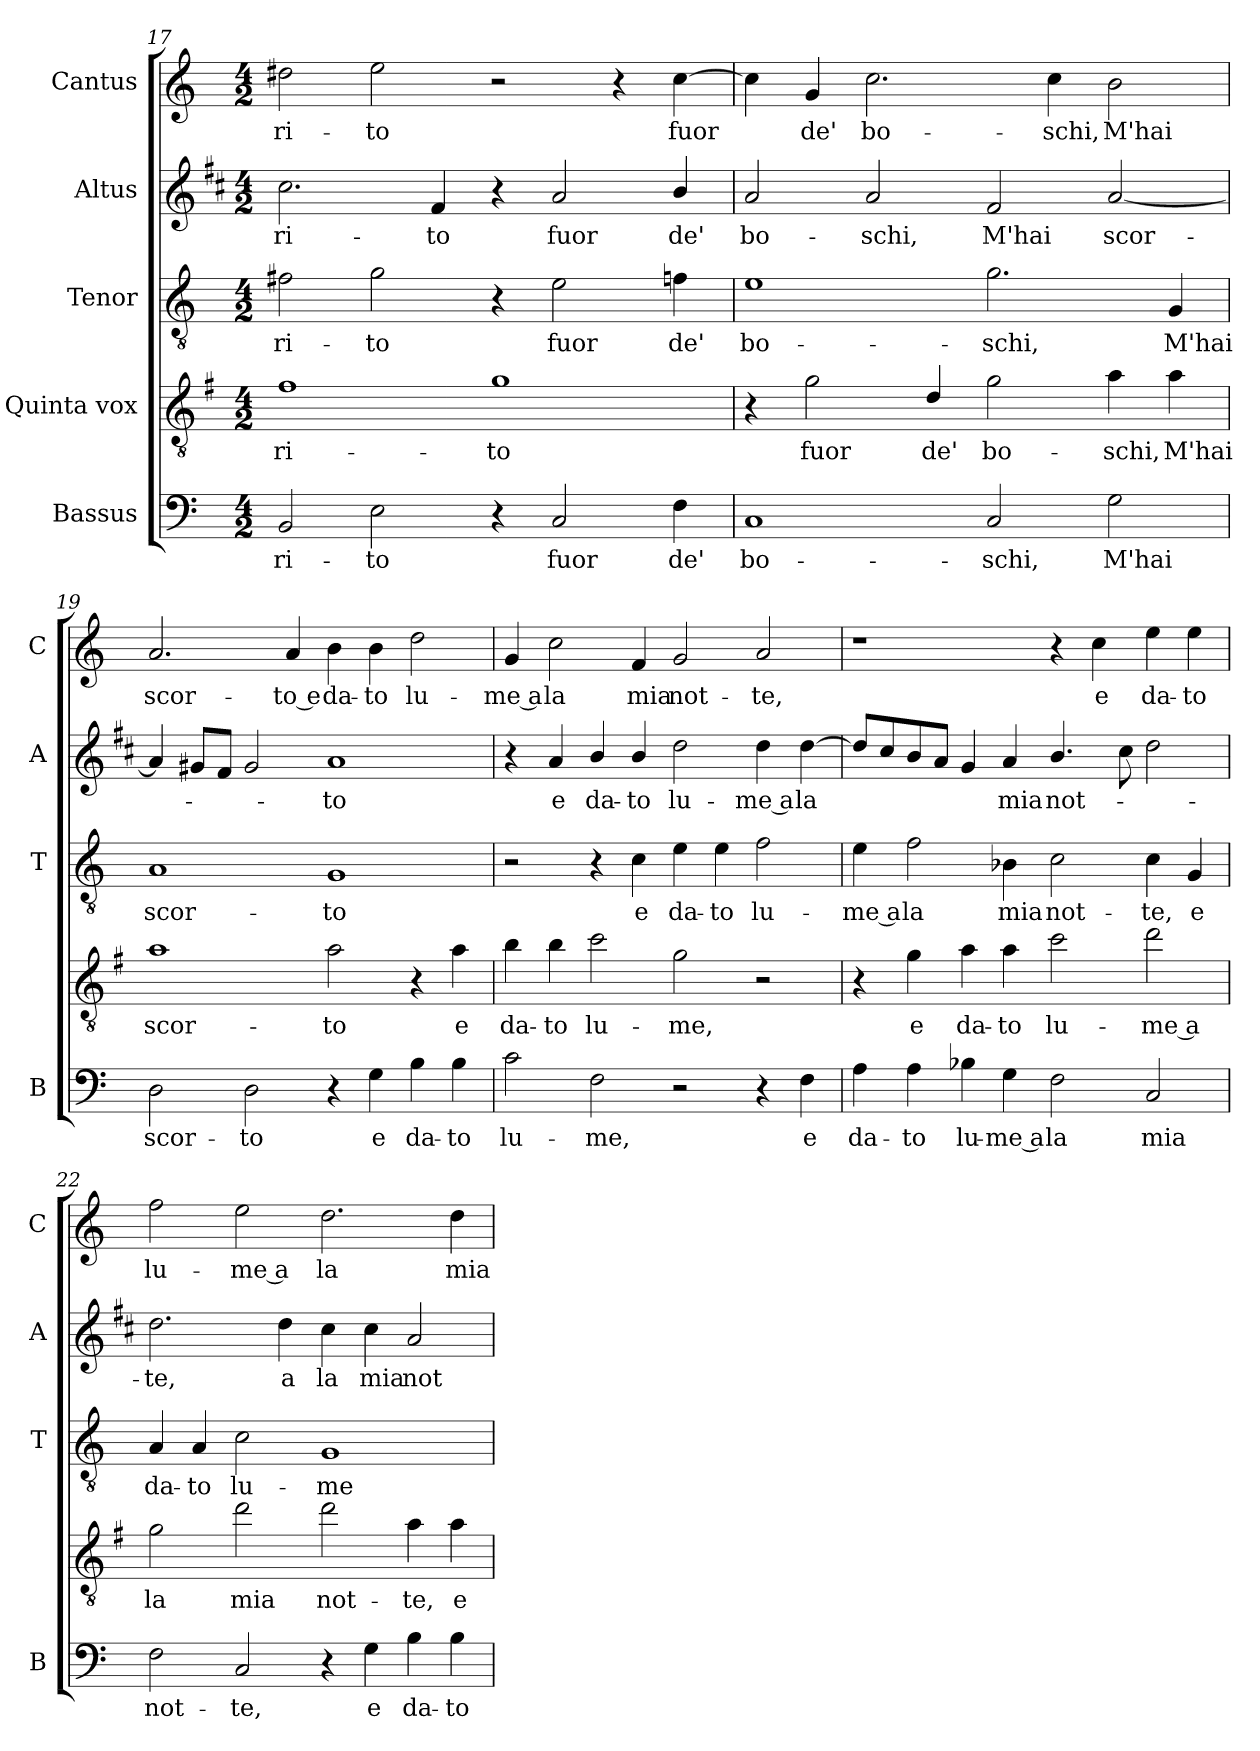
**kern	**text	**kern	**text	**kern	**text	**kern	**text	**kern	**text
*part5	*part5	*part4	*part4	*part3	*part3	*part2	*part2	*part1	*part1
*staff5	*staff5	*staff4	*staff4	*staff3	*staff3	*staff2	*staff2	*staff1	*staff1
*I"Bassus	*	*I"Quinta vox	*	*I"Tenor	*	*I"Altus	*	*I"Cantus	*
*I'B	*	*	*	*I'T	*	*I'A	*	*I'C	*
!!LO:LB:g=z
*clefF4	*	*clefGv2	*	*clefGv2	*	*clefG2	*	*clefG2	*
*	*	*ITrd4c7	*	*	*	*ITrd1c2	*	*	*
*k[]	*	*k[]	*	*k[]	*	*k[]	*	*k[]	*
*C:	*	*C:	*	*C:	*	*C:	*	*C:	*
*M4/2	*	*M4/2	*	*M4/2	*	*M4/2	*	*M4/2	*
=17	=17	=17	=17	=17	=17	=17	=17	=17	=17
!	!LO:LY:b	!	!LO:LY:b	!	!LO:LY:b	!	!LO:LY:b	!	!LO:LY:b
2BB/	-ri-	1B	-ri-	2f#X\	-ri-	2.b\	-ri-	2dd#X\	-ri-
!	!LO:LY:b	!	!	!	!LO:LY:b	!	!	!	!LO:LY:b
2E\	-to	.	.	2g\	-to	.	.	2ee\	-to
!	!	!	!	!	!	!	!LO:LY:b	!	!
.	.	.	.	.	.	4e/	-to	.	.
!	!	!	!LO:LY:b	!	!	!	!	!	!
4r	.	1c	-to	4r	.	4r	.	2r	.
!	!LO:LY:b	!	!	!	!LO:LY:b	!	!LO:LY:b	!	!
2C/	fuor	.	.	2e\	fuor	2g/	fuor	.	.
.	.	.	.	.	.	.	.	4r	.
!	!LO:LY:b	!	!	!	!LO:LY:b	!	!LO:LY:b	!	!LO:LY:b
4F\	de'	.	.	4fn\	de'	4a/	de'	[4cc\	fuor
=18	=18	=18	=18	=18	=18	=18	=18	=18	=18
!	!LO:LY:b	!	!	!	!LO:LY:b	!	!LO:LY:b	!	!
1C	bo-	4r	.	1e	bo-	2g/	bo-	4cc\]	.
!	!	!	!LO:LY:b	!	!	!	!	!	!LO:LY:b
.	.	2c\	fuor	.	.	.	.	4g/	de'
!	!	!	!	!	!	!	!LO:LY:b	!	!LO:LY:b
.	.	.	.	.	.	2g/	-schi,	2.cc\	bo-
!	!	!	!LO:LY:b	!	!	!	!	!	!
.	.	4G/	de'	.	.	.	.	.	.
!	!LO:LY:b	!	!LO:LY:b	!	!LO:LY:b	!	!LO:LY:b	!	!
2C/	-schi,	2c\	bo-	2.g\	-schi,	2e/	M'hai	.	.
!	!	!	!	!	!	!	!	!	!LO:LY:b
.	.	.	.	.	.	.	.	4cc\	-schi,
!	!LO:LY:b	!	!LO:LY:b	!	!	!	!LO:LY:b	!	!LO:LY:b
2G\	M'hai	4d\	-schi,	.	.	[2g/	scor-	2b\	M'hai
!	!	!	!LO:LY:b	!	!LO:LY:b	!	!	!	!
.	.	4d\	M'hai	4G/	M'hai	.	.	.	.
=19	=19	=19	=19	=19	=19	=19	=19	=19	=19
!	!LO:LY:b	!	!LO:LY:b	!	!LO:LY:b	!	!	!	!LO:LY:b
2D\	scor-	1d	scor-	1A	scor-	4g/]	.	2.a/	scor-
.	.	.	.	.	.	8f#X/L	.	.	.
.	.	.	.	.	.	8e/J	.	.	.
!	!LO:LY:b	!	!	!	!	!	!	!	!
2D\	-to	.	.	.	.	2f#/	.	.	.
!	!	!	!	!	!	!	!	!	!LO:LY:b
.	.	.	.	.	.	.	.	4a/	-to e
!	!	!	!LO:LY:b	!	!LO:LY:b	!	!LO:LY:b	!	!LO:LY:b
4r	.	2d\	-to	1G	-to	1g	-to	4b\	da-
!	!LO:LY:b	!	!	!	!	!	!	!	!LO:LY:b
4G\	e	.	.	.	.	.	.	4b\	-to
!	!LO:LY:b	!	!	!	!	!	!	!	!LO:LY:b
4B\	da-	4r	.	.	.	.	.	2dd\	lu-
!	!LO:LY:b	!	!LO:LY:b	!	!	!	!	!	!
4B\	-to	4d\	e	.	.	.	.	.	.
=20	=20	=20	=20	=20	=20	=20	=20	=20	=20
!	!LO:LY:b	!	!LO:LY:b	!	!	!	!	!	!LO:LY:b
2c\	lu-	4e\	da-	2r	.	4r	.	4g/	-me a
!	!	!	!LO:LY:b	!	!	!	!LO:LY:b	!	!LO:LY:b
.	.	4e\	-to	.	.	4g/	e	2cc\	la
!	!LO:LY:b	!	!LO:LY:b	!	!	!	!LO:LY:b	!	!
2F\	-me,	2f\	lu-	4r	.	4a/	da-	.	.
!	!	!	!	!	!LO:LY:b	!	!LO:LY:b	!	!LO:LY:b
.	.	.	.	4c\	e	4a/	-to	4f/	mia
!	!	!	!LO:LY:b	!	!LO:LY:b	!	!LO:LY:b	!	!LO:LY:b
2r	.	2c\	-me,	4e\	da-	2cc\	lu-	2g/	not-
!	!	!	!	!	!LO:LY:b	!	!	!	!
.	.	.	.	4e\	-to	.	.	.	.
!	!	!	!	!	!LO:LY:b	!	!LO:LY:b	!	!LO:LY:b
4r	.	2r	.	2f\	lu-	4cc\	-me a	2a/	-te,
!	!LO:LY:b	!	!	!	!	!	!LO:LY:b	!	!
4F\	e	.	.	.	.	[4cc\	la	.	.
!!LO:LB:g=z
=21	=21	=21	=21	=21	=21	=21	=21	=21	=21
!	!LO:LY:b	!	!	!	!LO:LY:b	!	!	!	!
4A\	da-	4r	.	4e\	-me a	8cc/L]	.	1r	.
.	.	.	.	.	.	8b/	.	.	.
!	!LO:LY:b	!	!LO:LY:b	!	!LO:LY:b	!	!	!	!
4A\	-to	4c\	e	2f\	la	8a/	.	.	.
.	.	.	.	.	.	8g/J	.	.	.
!	!LO:LY:b	!	!LO:LY:b	!	!	!	!	!	!
4B-X\	lu-	4d\	da-	.	.	4f/	.	.	.
!	!LO:LY:b	!	!LO:LY:b	!	!LO:LY:b	!	!LO:LY:b	!	!
4G\	-me a	4d\	-to	4B-X\	mia	4g/	mia	.	.
!	!LO:LY:b	!	!LO:LY:b	!	!LO:LY:b	!	!LO:LY:b	!	!
2F\	la	2f\	lu-	2c\	not-	4.a/	not-	4r	.
!	!	!	!	!	!	!	!	!	!LO:LY:b
.	.	.	.	.	.	.	.	4cc\	e
.	.	.	.	.	.	8b\	.	.	.
!	!LO:LY:b	!	!LO:LY:b	!	!LO:LY:b	!	!	!	!LO:LY:b
2C/	mia	2g\	-me a	4c\	-te,	2cc\	.	4ee\	da-
!	!	!	!	!	!LO:LY:b	!	!	!	!LO:LY:b
.	.	.	.	4G/	e	.	.	4ee\	-to
=22	=22	=22	=22	=22	=22	=22	=22	=22	=22
!	!LO:LY:b	!	!LO:LY:b	!	!LO:LY:b	!	!LO:LY:b	!	!LO:LY:b
2F\	not-	2c\	la	4A/	da-	2.cc\	-te,	2ff\	lu-
!	!	!	!	!	!LO:LY:b	!	!	!	!
.	.	.	.	4A/	-to	.	.	.	.
!	!LO:LY:b	!	!LO:LY:b	!	!LO:LY:b	!	!	!	!LO:LY:b
2C/	-te,	2g\	mia	2c\	lu-	.	.	2ee\	-me a
!	!	!	!	!	!	!	!LO:LY:b	!	!
.	.	.	.	.	.	4cc\	a	.	.
!	!	!	!LO:LY:b	!	!LO:LY:b	!	!LO:LY:b	!	!LO:LY:b
4r	.	2g\	not-	1G	-me	4b\	la	2.dd\	la
!	!LO:LY:b	!	!	!	!	!	!LO:LY:b	!	!
4G\	e	.	.	.	.	4b\	mia	.	.
!	!LO:LY:b	!	!LO:LY:b	!	!	!	!LO:LY:b	!	!
4B\	da-	4d\	-te,	.	.	2g/	not-	.	.
!	!LO:LY:b	!	!LO:LY:b	!	!	!	!	!	!LO:LY:b
4B\	-to	4d\	e	.	.	.	.	4dd\	mia
=	=	=	=	=	=	=	=	=	=
*-	*-	*-	*-	*-	*-	*-	*-	*-	*-
